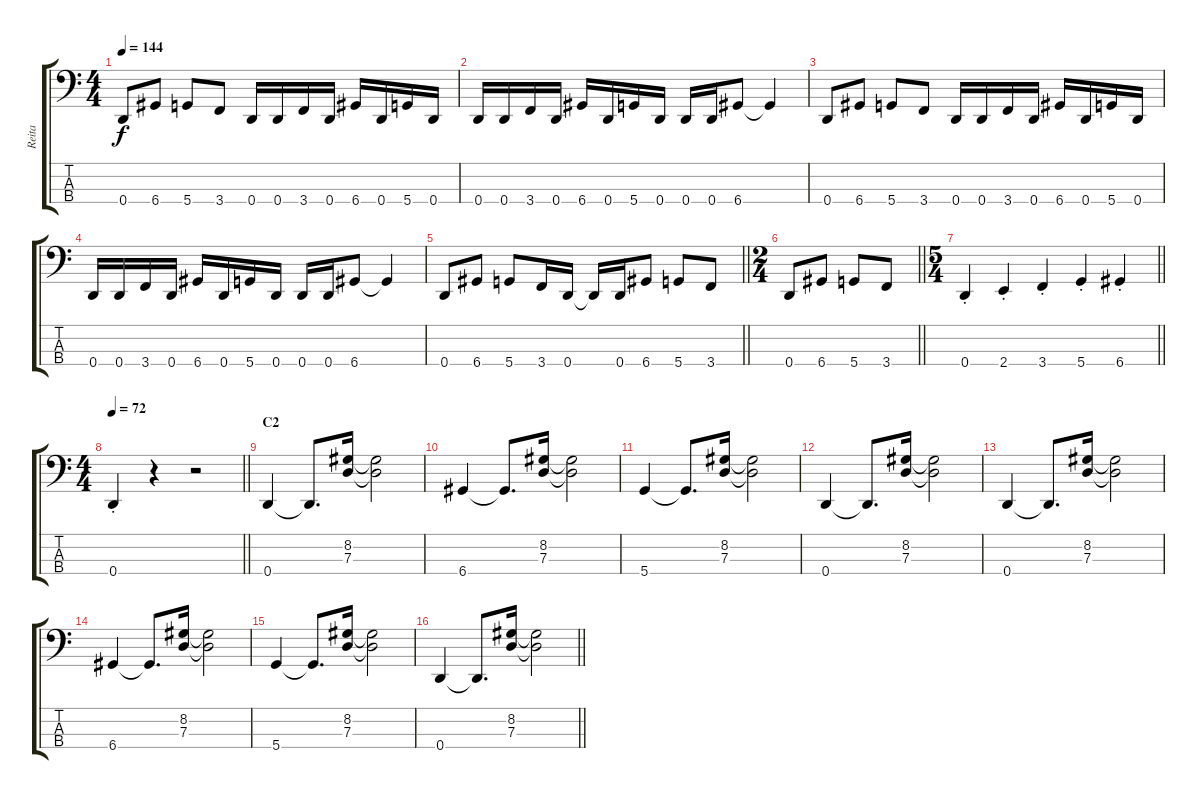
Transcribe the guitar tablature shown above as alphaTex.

\track ("Reita" "Reita") {instrument electricbasspick}
\staff {score tabs}
\tuning (F2 C2 G1 D1) {hide}
\ts (4 4)
\tempo 144
\clef f4
\ks c
0.4.8{dy f} 6.4.8 5.4.8 3.4.8 0.4.16 0.4.16 3.4.16 0.4.16 6.4.16 0.4.16 5.4.16 0.4.16 |
0.4.16 0.4.16 3.4.16 0.4.16 6.4.16 0.4.16 5.4.16 0.4.16 0.4.16 0.4.16 6.4.8 6.4{t}.4 |
0.4.8 6.4.8 5.4.8 3.4.8 0.4.16 0.4.16 3.4.16 0.4.16 6.4.16 0.4.16 5.4.16 0.4.16 |
0.4.16 0.4.16 3.4.16 0.4.16 6.4.16 0.4.16 5.4.16 0.4.16 0.4.16 0.4.16 6.4.8 6.4{t}.4 |
\barLineRight lightlight
0.4.8 6.4.8 5.4.8 3.4.16 0.4.16 0.4{t}.16 0.4.16 6.4.8 5.4.8 3.4.8 |
\ts (2 4)
\barLineRight lightlight
0.4.8 6.4.8 5.4.8 3.4.8 |
\ts (5 4)
\barLineRight lightlight
0.4{st}.4 2.4{st}.4 3.4{st}.4 5.4{st}.4 6.4{st}.4 |
\ts (4 4)
\tempo 72
\barLineRight lightlight
0.4{st}.4 r.4 r.2 |
\section ("" "C2")
0.4.4 0.4{t}.8{d} (8.2 7.3).16 (8.2{t} 7.3{t}).2 |
6.4.4 6.4{t}.8{d} (8.2 7.3).16 (8.2{t} 7.3{t}).2 |
5.4.4 5.4{t}.8{d} (8.2 7.3).16 (8.2{t} 7.3{t}).2 |
0.4.4 0.4{t}.8{d} (8.2 7.3).16 (8.2{t} 7.3{t}).2 |
0.4.4 0.4{t}.8{d} (8.2 7.3).16 (8.2{t} 7.3{t}).2 |
6.4.4 6.4{t}.8{d} (8.2 7.3).16 (8.2{t} 7.3{t}).2 |
5.4.4 5.4{t}.8{d} (8.2 7.3).16 (8.2{t} 7.3{t}).2 |
\barLineRight lightlight
0.4.4 0.4{t}.8{d} (8.2 7.3).16 (8.2{t} 7.3{t}).2
